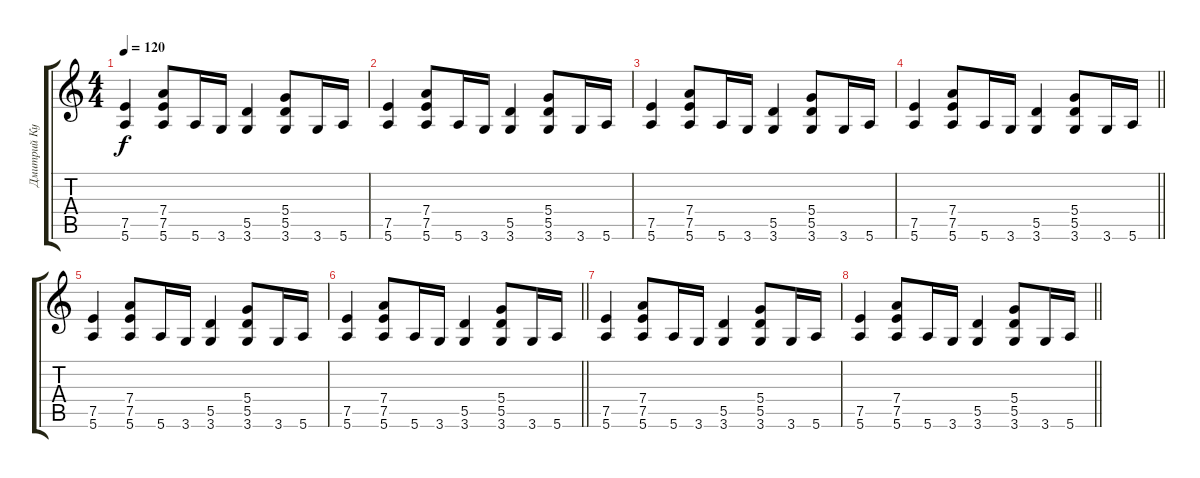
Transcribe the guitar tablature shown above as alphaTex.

\track ("Дмитрий Курлыгин" "Дмитрий Ку") {instrument acousticguitarsteel}
\staff {score tabs}
\tuning (E4 B3 G3 D3 A2 E2) {hide}
\ts (4 4)
\tempo 120
\clef g2
\ks c
(7.5 5.6).4{dy f} (7.4 7.5 5.6).8 5.6.16 3.6.16 (5.5 3.6).4 (5.4 5.5 3.6).8 3.6.16 5.6.16 |
(7.5 5.6).4 (7.4 7.5 5.6).8 5.6.16 3.6.16 (5.5 3.6).4 (5.4 5.5 3.6).8 3.6.16 5.6.16 |
(7.5 5.6).4 (7.4 7.5 5.6).8 5.6.16 3.6.16 (5.5 3.6).4 (5.4 5.5 3.6).8 3.6.16 5.6.16 |
\barLineRight lightlight
(7.5 5.6).4 (7.4 7.5 5.6).8 5.6.16 3.6.16 (5.5 3.6).4 (5.4 5.5 3.6).8 3.6.16 5.6.16 |
(7.5 5.6).4 (7.4 7.5 5.6).8 5.6.16 3.6.16 (5.5 3.6).4 (5.4 5.5 3.6).8 3.6.16 5.6.16 |
\barLineRight lightlight
(7.5 5.6).4 (7.4 7.5 5.6).8 5.6.16 3.6.16 (5.5 3.6).4 (5.4 5.5 3.6).8 3.6.16 5.6.16 |
(7.5 5.6).4 (7.4 7.5 5.6).8 5.6.16 3.6.16 (5.5 3.6).4 (5.4 5.5 3.6).8 3.6.16 5.6.16 |
\barLineRight lightlight
(7.5 5.6).4 (7.4 7.5 5.6).8 5.6.16 3.6.16 (5.5 3.6).4 (5.4 5.5 3.6).8 3.6.16 5.6.16
